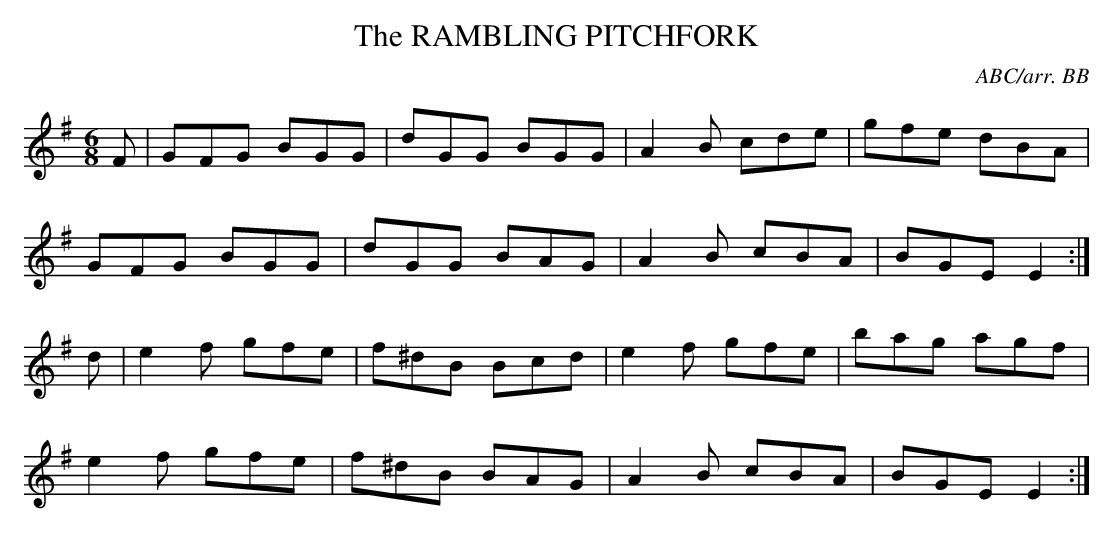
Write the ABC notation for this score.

X:1
T:RAMBLING PITCHFORK, The
C:ABC/arr. BB
Y:"quick"
L:1/8
M:6/8
K:Em % source key = Dm
F|GFG BGG|dGG BGG|A2B cde|gfe dBA|
GFG BGG|dGG BAG|A2B cBA|BGE E2 :|
d|e2f gfe|f^dB Bcd|e2f gfe|bag agf|
e2f gfe|f^dB BAG|A2B cBA|BGE E2 :|
